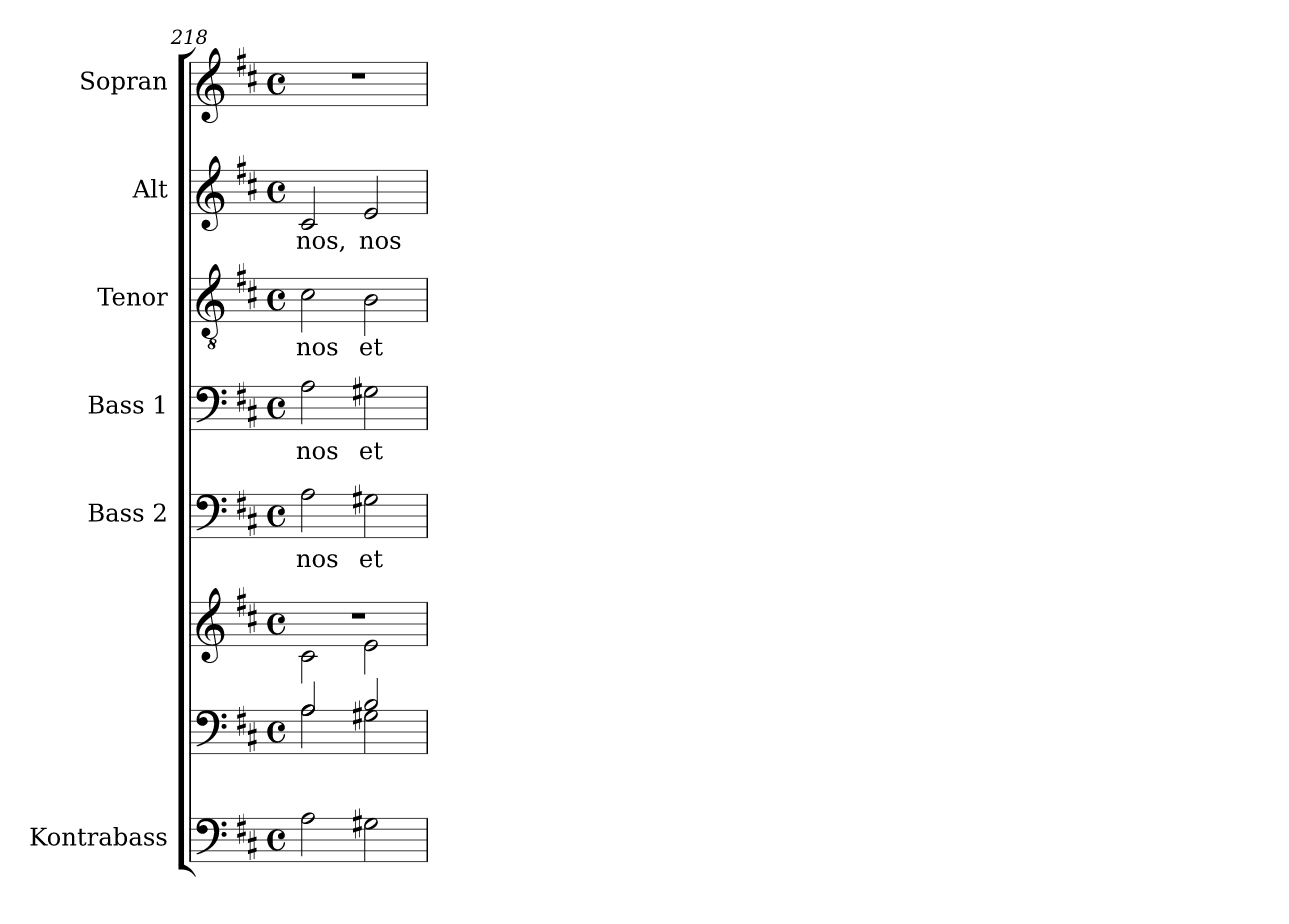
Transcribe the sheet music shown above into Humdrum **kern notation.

**kern	**kern	**kern	**kern	**text	**kern	**text	**kern	**text	**kern	**text	**kern
*part7	*part6	*part6	*part5	*part5	*part4	*part4	*part3	*part3	*part2	*part2	*part1
*staff8	*staff7	*staff6	*staff5	*staff5	*staff4	*staff4	*staff3	*staff3	*staff2	*staff2	*staff1
*I"Kontrabass	*	*	*I"Bass 2	*	*I"Bass 1	*	*I"Tenor	*	*I"Alt	*	*I"Sopran
*I'Kb.	*	*	*I'B. 2	*	*I'B. 1	*	*I'T.	*	*I'A.	*	*I'S.
*clefF4	*clefF4	*clefG2	*clefF4	*	*clefF4	*	*clefGv2	*	*clefG2	*	*clefG2
*ITrd7c12	*	*	*	*	*	*	*	*	*	*	*
*k[f#c#]	*k[f#c#]	*k[f#c#]	*k[f#c#]	*	*k[f#c#]	*	*k[f#c#]	*	*k[f#c#]	*	*k[f#c#]
*D:	*D:	*D:	*D:	*	*D:	*	*D:	*	*D:	*	*D:
*M4/4	*M4/4	*M4/4	*M4/4	*	*M4/4	*	*M4/4	*	*M4/4	*	*M4/4
*met(c)	*met(c)	*met(c)	*met(c)	*	*met(c)	*	*met(c)	*	*met(c)	*	*met(c)
=218	=218	=218	=218	=218	=218	=218	=218	=218	=218	=218	=218
*	*^	*^	*	*	*	*	*	*	*	*	*
!	!	!	!	!	!	!LO:LY:b	!	!LO:LY:b	!	!LO:LY:b	!	!LO:LY:b	!
2AA\	2A/	2A\	1r	2c#\	2A\	nos	2A\	nos	2c#\	nos	2c#/	nos,	1r
!	!	!	!	!	!	!LO:LY:b	!	!LO:LY:b	!	!LO:LY:b	!	!LO:LY:b	!
2GG#X\	2B/	2G#X\	.	2e\	2G#X\	et	2G#X\	et	2B\	et	2e/	nos	.
*	*v	*v	*	*	*	*	*	*	*	*	*	*	*
*	*	*v	*v	*	*	*	*	*	*	*	*	*
=	=	=	=	=	=	=	=	=	=	=	=
*-	*-	*-	*-	*-	*-	*-	*-	*-	*-	*-	*-
